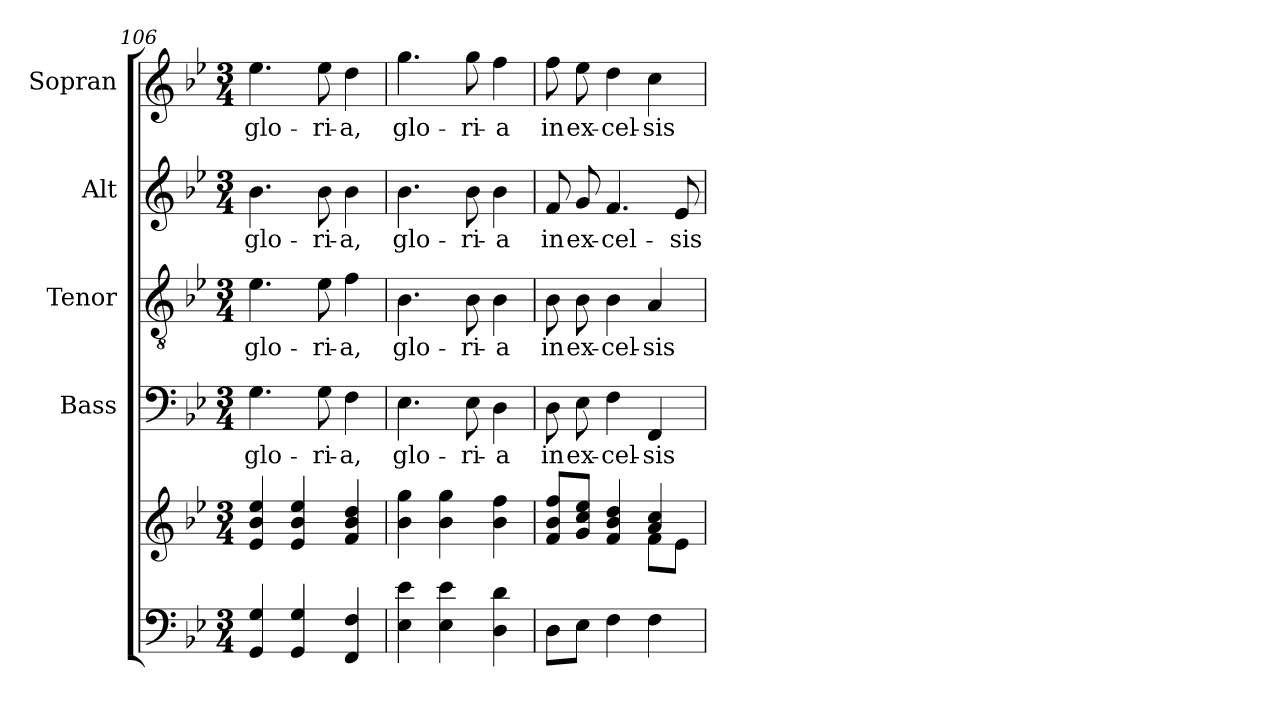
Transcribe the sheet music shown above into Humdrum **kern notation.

**kern	**kern	**kern	**text	**kern	**text	**kern	**text	**kern	**text
*part5	*part5	*part4	*part4	*part3	*part3	*part2	*part2	*part1	*part1
*staff6	*staff5	*staff4	*staff4	*staff3	*staff3	*staff2	*staff2	*staff1	*staff1
*	*	*I"Bass	*	*I"Tenor	*	*I"Alt	*	*I"Sopran	*
*	*	*I'B.	*	*I'T.	*	*I'A.	*	*I'S.	*
*clefF4	*clefG2	*clefF4	*	*clefGv2	*	*clefG2	*	*clefG2	*
*k[b-e-]	*k[b-e-]	*k[b-e-]	*	*k[b-e-]	*	*k[b-e-]	*	*k[b-e-]	*
*B-:	*B-:	*B-:	*	*B-:	*	*B-:	*	*B-:	*
*M3/4	*M3/4	*M3/4	*	*M3/4	*	*M3/4	*	*M3/4	*
=106	=106	=106	=106	=106	=106	=106	=106	=106	=106
!	!	!	!LO:LY:b	!	!LO:LY:b	!	!LO:LY:b	!	!LO:LY:b
4GG/ 4G/	4e-/ 4b-/ 4ee-/	4.G\	glo-	4.e-\	glo-	4.b-\	glo-	4.ee-\	glo-
4GG/ 4G/	4e-/ 4b-/ 4ee-/	.	.	.	.	.	.	.	.
!	!	!	!LO:LY:b	!	!LO:LY:b	!	!LO:LY:b	!	!LO:LY:b
.	.	8G\	-ri-	8e-\	-ri-	8b-\	-ri-	8ee-\	-ri-
!	!	!	!LO:LY:b	!	!LO:LY:b	!	!LO:LY:b	!	!LO:LY:b
4FF/ 4F/	4f/ 4b-/ 4dd/	4F\	-a,	4f\	-a,	4b-\	-a,	4dd\	-a,
!!LO:LB:g=z
=107	=107	=107	=107	=107	=107	=107	=107	=107	=107
!	!	!	!LO:LY:b	!	!LO:LY:b	!	!LO:LY:b	!	!LO:LY:b
4E-\ 4e-\	4b-\ 4gg\	4.E-\	glo-	4.B-\	glo-	4.b-\	glo-	4.gg\	glo-
4E-\ 4e-\	4b-\ 4gg\	.	.	.	.	.	.	.	.
!	!	!	!LO:LY:b	!	!LO:LY:b	!	!LO:LY:b	!	!LO:LY:b
.	.	8E-\	-ri-	8B-\	-ri-	8b-\	-ri-	8gg\	-ri-
!	!	!	!LO:LY:b	!	!LO:LY:b	!	!LO:LY:b	!	!LO:LY:b
4D\ 4d\	4b-\ 4ff\	4D\	-a	4B-\	-a	4b-\	-a	4ff\	-a
=108	=108	=108	=108	=108	=108	=108	=108	=108	=108
*	*^	*	*	*	*	*	*	*	*
!	!	!	!	!LO:LY:b	!	!LO:LY:b	!	!LO:LY:b	!	!LO:LY:b
8D\L	8f/ 8b-/ 8ff/L	2ryy	8D\	in	8B-\	in	8f/	in	8ff\	in
!	!	!	!	!LO:LY:b	!	!LO:LY:b	!	!LO:LY:b	!	!LO:LY:b
8E-\J	8g/ 8cc/ 8ee-/J	.	8E-\	ex-	8B-\	ex-	8g/	ex-	8ee-\	ex-
!	!	!	!	!LO:LY:b	!	!LO:LY:b	!	!LO:LY:b	!	!LO:LY:b
4F\	4f/ 4b-/ 4dd/	.	4F\	-cel-	4B-\	-cel-	4.f/	-cel-	4dd\	-cel-
!	!	!	!	!LO:LY:b	!	!LO:LY:b	!	!	!	!LO:LY:b
4F\	4a/ 4cc/	8f\L	4FF/	-sis	4A/	-sis	.	.	4cc\	-sis
!	!	!	!	!	!	!	!	!LO:LY:b	!	!
.	.	8e-\J	.	.	.	.	8e-/	-sis	.	.
*	*v	*v	*	*	*	*	*	*	*	*
=	=	=	=	=	=	=	=	=	=
*-	*-	*-	*-	*-	*-	*-	*-	*-	*-
